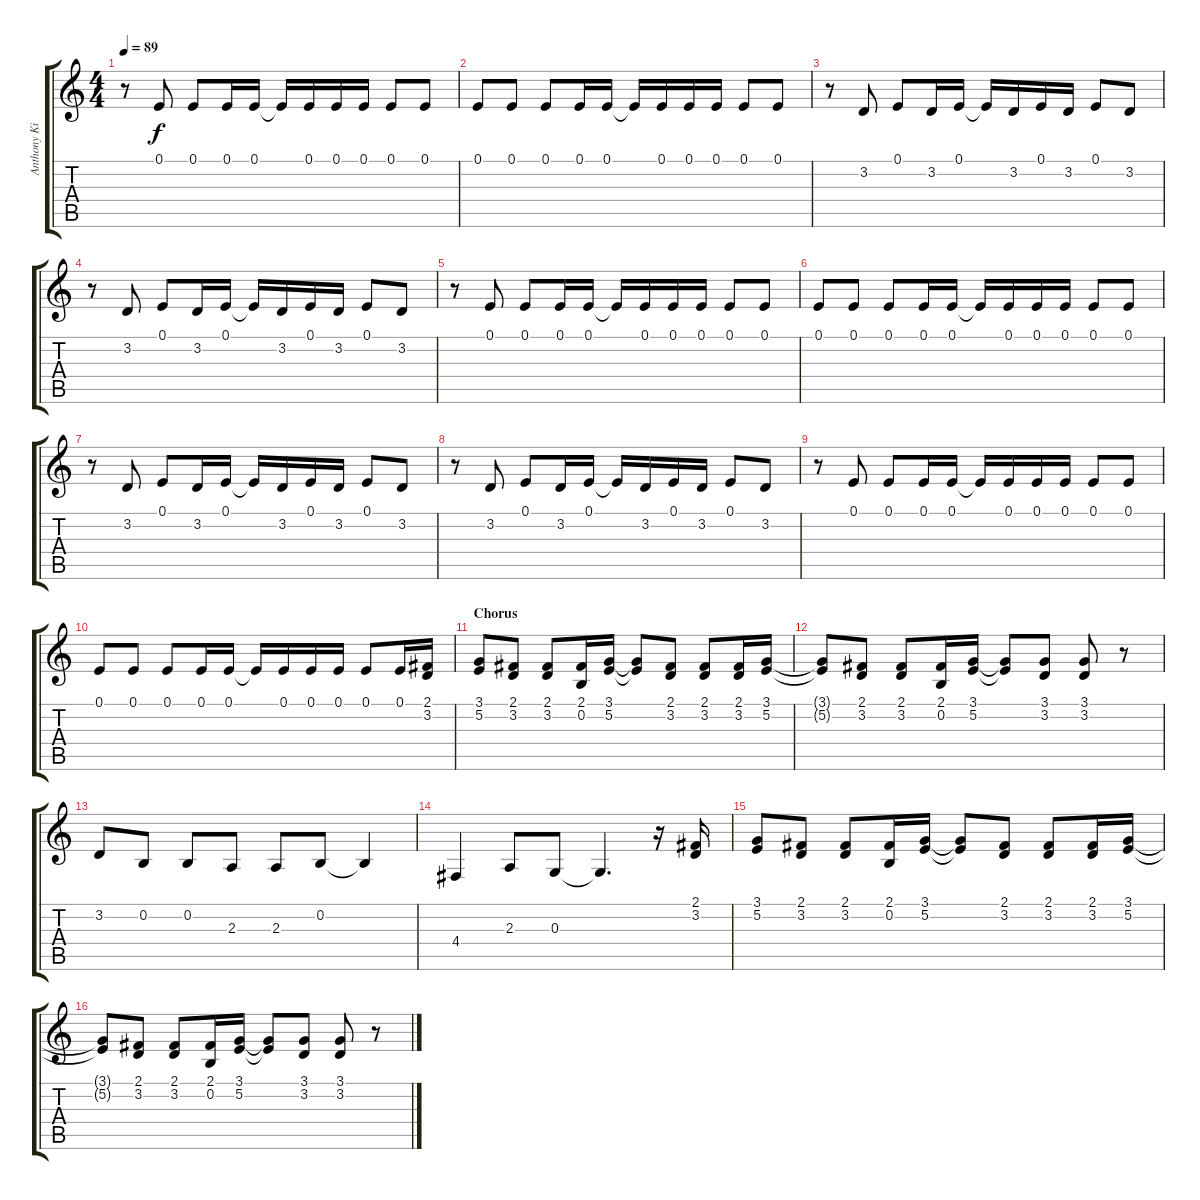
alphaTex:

\track ("Anthony Kiedis (Vocals)" "Anthony Ki") {instrument altosax}
\staff {score tabs}
\tuning (E4 B3 G3 D3 A2 E2) {hide}
\ts (4 4)
\tempo 89
\clef g2
\ks c
r.8{dy f} 0.1.8 0.1.8 0.1.16 0.1.16 0.1{t}.16 0.1.16 0.1.16 0.1.16 0.1.8 0.1.8 |
0.1.8 0.1.8 0.1.8 0.1.16 0.1.16 0.1{t}.16 0.1.16 0.1.16 0.1.16 0.1.8 0.1.8 |
r.8 3.2.8 0.1.8 3.2.16 0.1.16 0.1{t}.16 3.2.16 0.1.16 3.2.16 0.1.8 3.2.8 |
r.8 3.2.8 0.1.8 3.2.16 0.1.16 0.1{t}.16 3.2.16 0.1.16 3.2.16 0.1.8 3.2.8 |
r.8 0.1.8 0.1.8 0.1.16 0.1.16 0.1{t}.16 0.1.16 0.1.16 0.1.16 0.1.8 0.1.8 |
0.1.8 0.1.8 0.1.8 0.1.16 0.1.16 0.1{t}.16 0.1.16 0.1.16 0.1.16 0.1.8 0.1.8 |
r.8 3.2.8 0.1.8 3.2.16 0.1.16 0.1{t}.16 3.2.16 0.1.16 3.2.16 0.1.8 3.2.8 |
r.8 3.2.8 0.1.8 3.2.16 0.1.16 0.1{t}.16 3.2.16 0.1.16 3.2.16 0.1.8 3.2.8 |
r.8 0.1.8 0.1.8 0.1.16 0.1.16 0.1{t}.16 0.1.16 0.1.16 0.1.16 0.1.8 0.1.8 |
0.1.8 0.1.8 0.1.8 0.1.16 0.1.16 0.1{t}.16 0.1.16 0.1.16 0.1.16 0.1.8 0.1.16 (2.1 3.2).16 |
\section ("" "Chorus")
(3.1 5.2).8 (2.1 3.2).8 (2.1 3.2).8 (2.1 0.2).16 (3.1 5.2).16 (3.1{t} 5.2{t}).8 (2.1 3.2).8 (2.1 3.2).8 (2.1 3.2).16 (3.1 5.2).16 |
(3.1{t} 5.2{t}).8 (2.1 3.2).8 (2.1 3.2).8 (2.1 0.2).16 (3.1 5.2).16 (3.1{t} 5.2{t}).8 (3.1 3.2).8 (3.1 3.2).8 r.8 |
3.2.8 0.2.8 0.2.8 2.3.8 2.3.8 0.2.8 0.2{t}.4 |
4.4.4 2.3.8 0.3.8 0.3{t}.4{d} r.16 (2.1 3.2).16 |
(3.1 5.2).8 (2.1 3.2).8 (2.1 3.2).8 (2.1 0.2).16 (3.1 5.2).16 (3.1{t} 5.2{t}).8 (2.1 3.2).8 (2.1 3.2).8 (2.1 3.2).16 (3.1 5.2).16 |
(3.1{t} 5.2{t}).8 (2.1 3.2).8 (2.1 3.2).8 (2.1 0.2).16 (3.1 5.2).16 (3.1{t} 5.2{t}).8 (3.1 3.2).8 (3.1 3.2).8 r.8
